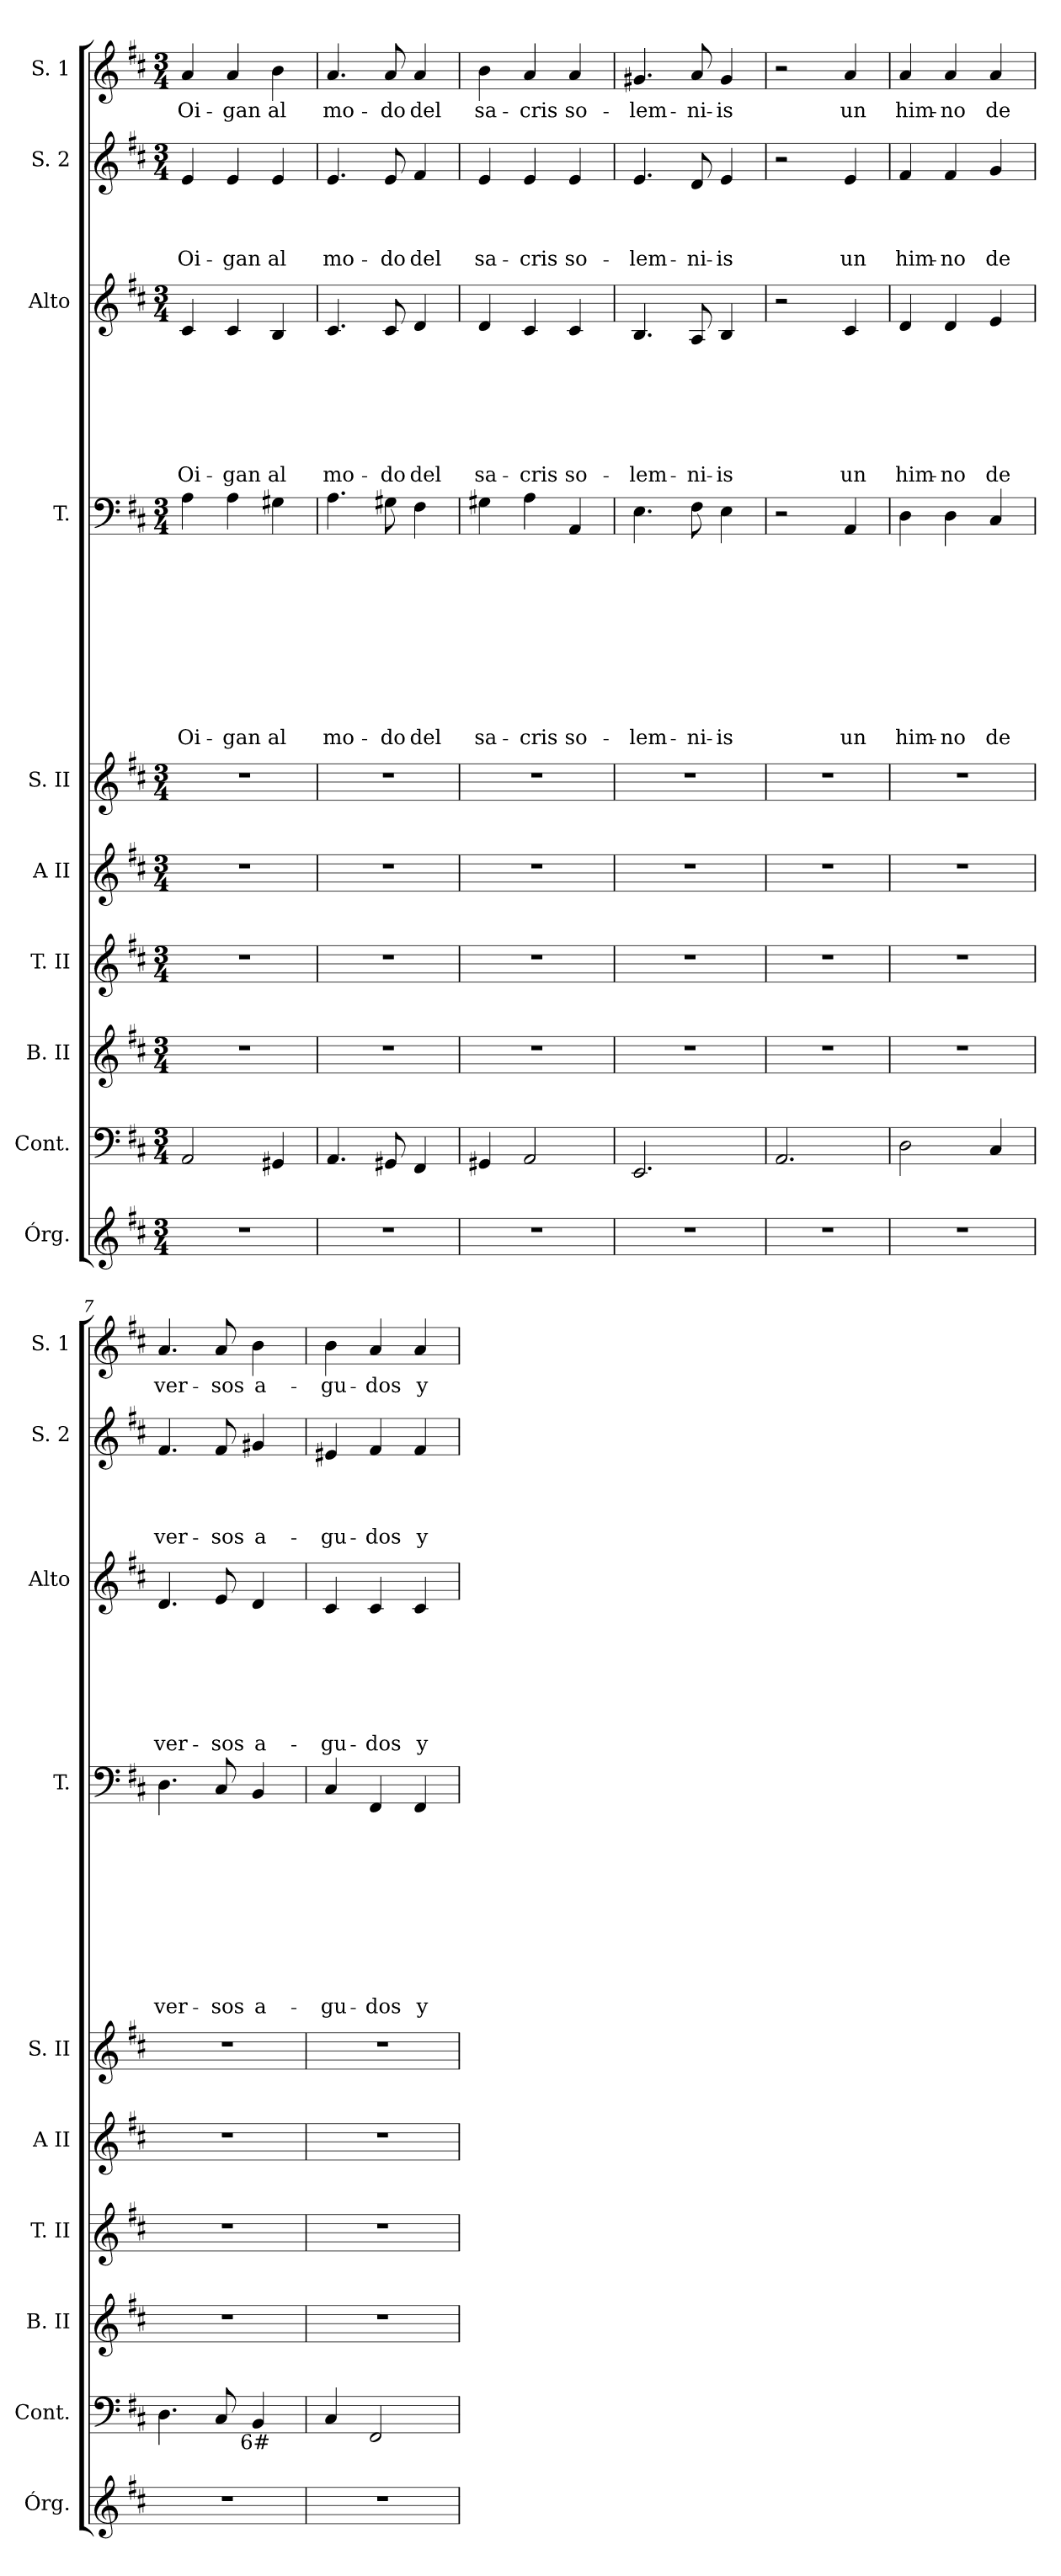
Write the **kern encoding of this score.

**kern	**kern	**kern	**kern	**kern	**kern	**kern	**text	**text	**text	**text	**text	**text	**text	**text	**text	**text	**kern	**text	**text	**text	**text	**text	**text	**text	**kern	**text	**text	**text	**text	**kern	**text
*part10	*part9	*part8	*part7	*part6	*part5	*part4	*part4	*part4	*part4	*part4	*part4	*part4	*part4	*part4	*part4	*part4	*part3	*part3	*part3	*part3	*part3	*part3	*part3	*part3	*part2	*part2	*part2	*part2	*part2	*part1	*part1
*staff10	*staff9	*staff8	*staff7	*staff6	*staff5	*staff4	*staff4	*staff4	*staff4	*staff4	*staff4	*staff4	*staff4	*staff4	*staff4	*staff4	*staff3	*staff3	*staff3	*staff3	*staff3	*staff3	*staff3	*staff3	*staff2	*staff2	*staff2	*staff2	*staff2	*staff1	*staff1
*I"Órg.	*I"Cont.	*I"B. II	*I"T. II	*I"A II	*I"S. II	*I"T.	*	*	*	*	*	*	*	*	*	*	*I"Alto	*	*	*	*	*	*	*	*I"S. 2	*	*	*	*	*I"S. 1	*
*I'Órg.	*I'Cont.	*I'B. II	*I'T. II	*I'A II	*I'S. II	*I'T.	*	*	*	*	*	*	*	*	*	*	*I'Alto	*	*	*	*	*	*	*	*I'S. 2	*	*	*	*	*I'S. 1	*
!!LO:PB:g=z
*clefG2	*clefF4	*clefG2	*clefG2	*clefG2	*clefG2	*clefF4	*	*	*	*	*	*	*	*	*	*	*clefG2	*	*	*	*	*	*	*	*clefG2	*	*	*	*	*clefG2	*
*k[f#c#]	*k[f#c#]	*k[f#c#]	*k[f#c#]	*k[f#c#]	*k[f#c#]	*k[f#c#]	*	*	*	*	*	*	*	*	*	*	*k[f#c#]	*	*	*	*	*	*	*	*k[f#c#]	*	*	*	*	*k[f#c#]	*
*D:	*D:	*D:	*D:	*D:	*D:	*D:	*	*	*	*	*	*	*	*	*	*	*D:	*	*	*	*	*	*	*	*D:	*	*	*	*	*D:	*
*M3/4	*M3/4	*M3/4	*M3/4	*M3/4	*M3/4	*M3/4	*	*	*	*	*	*	*	*	*	*	*M3/4	*	*	*	*	*	*	*	*M3/4	*	*	*	*	*M3/4	*
=1	=1	=1	=1	=1	=1	=1	=1	=1	=1	=1	=1	=1	=1	=1	=1	=1	=1	=1	=1	=1	=1	=1	=1	=1	=1	=1	=1	=1	=1	=1	=1
!	!	!	!	!	!	!	!	!	!	!	!	!	!	!	!	!LO:LY:b	!	!	!	!	!	!	!	!LO:LY:b	!	!	!	!	!LO:LY:b	!	!LO:LY:b
2.r	2AA/	2.r	2.r	2.r	2.r	4A\	.	.	.	.	.	.	.	.	.	Oi-	4c#/	.	.	.	.	.	.	Oi-	4e/	.	.	.	Oi-	4a/	Oi-
!	!	!	!	!	!	!	!	!	!	!	!	!	!	!	!	!LO:LY:b	!	!	!	!	!	!	!	!LO:LY:b	!	!	!	!	!LO:LY:b	!	!LO:LY:b
.	.	.	.	.	.	4A\	.	.	.	.	.	.	.	.	.	-gan	4c#/	.	.	.	.	.	.	-gan	4e/	.	.	.	-gan	4a/	-gan
!	!	!	!	!	!	!	!	!	!	!	!	!	!	!	!	!LO:LY:b	!	!	!	!	!	!	!	!LO:LY:b	!	!	!	!	!LO:LY:b	!	!LO:LY:b
.	4GG#X/	.	.	.	.	4G#X\	.	.	.	.	.	.	.	.	.	al	4B/	.	.	.	.	.	.	al	4e/	.	.	.	al	4b\	al
=2	=2	=2	=2	=2	=2	=2	=2	=2	=2	=2	=2	=2	=2	=2	=2	=2	=2	=2	=2	=2	=2	=2	=2	=2	=2	=2	=2	=2	=2	=2	=2
!	!	!	!	!	!	!	!	!	!	!	!	!	!	!	!	!LO:LY:b	!	!	!	!	!	!	!	!LO:LY:b	!	!	!	!	!LO:LY:b	!	!LO:LY:b
2.r	4.AA/	2.r	2.r	2.r	2.r	4.A\	.	.	.	.	.	.	.	.	.	mo-	4.c#/	.	.	.	.	.	.	mo-	4.e/	.	.	.	mo-	4.a/	mo-
!	!	!	!	!	!	!	!	!	!	!	!	!	!	!	!	!LO:LY:b	!	!	!	!	!	!	!	!LO:LY:b	!	!	!	!	!LO:LY:b	!	!LO:LY:b
.	8GG#X/	.	.	.	.	8G#X\	.	.	.	.	.	.	.	.	.	-do	8c#/	.	.	.	.	.	.	-do	8e/	.	.	.	-do	8a/	-do
!	!	!	!	!	!	!	!	!	!	!	!	!	!	!	!	!LO:LY:b	!	!	!	!	!	!	!	!LO:LY:b	!	!	!	!	!LO:LY:b	!	!LO:LY:b
.	4FF#/	.	.	.	.	4F#\	.	.	.	.	.	.	.	.	.	del	4d/	.	.	.	.	.	.	del	4f#/	.	.	.	del	4a/	del
=3	=3	=3	=3	=3	=3	=3	=3	=3	=3	=3	=3	=3	=3	=3	=3	=3	=3	=3	=3	=3	=3	=3	=3	=3	=3	=3	=3	=3	=3	=3	=3
!	!	!	!	!	!	!	!	!	!	!	!	!	!	!	!	!LO:LY:b	!	!	!	!	!	!	!	!LO:LY:b	!	!	!	!	!LO:LY:b	!	!LO:LY:b
2.r	4GG#X/	2.r	2.r	2.r	2.r	4G#X\	.	.	.	.	.	.	.	.	.	sa-	4d/	.	.	.	.	.	.	sa-	4e/	.	.	.	sa-	4b\	sa-
!	!	!	!	!	!	!	!	!	!	!	!	!	!	!	!	!LO:LY:b	!	!	!	!	!	!	!	!LO:LY:b	!	!	!	!	!LO:LY:b	!	!LO:LY:b
.	2AA/	.	.	.	.	4A\	.	.	.	.	.	.	.	.	.	-cris	4c#/	.	.	.	.	.	.	-cris	4e/	.	.	.	-cris	4a/	-cris
!	!	!	!	!	!	!	!	!	!	!	!	!	!	!	!	!LO:LY:b	!	!	!	!	!	!	!	!LO:LY:b	!	!	!	!	!LO:LY:b	!	!LO:LY:b
.	.	.	.	.	.	4AA/	.	.	.	.	.	.	.	.	.	so-	4c#/	.	.	.	.	.	.	so-	4e/	.	.	.	so-	4a/	so-
=4	=4	=4	=4	=4	=4	=4	=4	=4	=4	=4	=4	=4	=4	=4	=4	=4	=4	=4	=4	=4	=4	=4	=4	=4	=4	=4	=4	=4	=4	=4	=4
!	!	!	!	!	!	!	!	!	!	!	!	!	!	!	!	!LO:LY:b	!	!	!	!	!	!	!	!LO:LY:b	!	!	!	!	!LO:LY:b	!	!LO:LY:b
2.r	2.EE/	2.r	2.r	2.r	2.r	4.E\	.	.	.	.	.	.	.	.	.	-lem-	4.B/	.	.	.	.	.	.	-lem-	4.e/	.	.	.	-lem-	4.g#X/	-lem-
!	!	!	!	!	!	!	!	!	!	!	!	!	!	!	!	!LO:LY:b	!	!	!	!	!	!	!	!LO:LY:b	!	!	!	!	!LO:LY:b	!	!LO:LY:b
.	.	.	.	.	.	8F#\	.	.	.	.	.	.	.	.	.	-ni-	8A/	.	.	.	.	.	.	-ni-	8d/	.	.	.	-ni-	8a/	-ni-
!	!	!	!	!	!	!	!	!	!	!	!	!	!	!	!	!LO:LY:b	!	!	!	!	!	!	!	!LO:LY:b	!	!	!	!	!LO:LY:b	!	!LO:LY:b
.	.	.	.	.	.	4E\	.	.	.	.	.	.	.	.	.	-is	4B/	.	.	.	.	.	.	-is	4e/	.	.	.	-is	4g#/	-is
=5	=5	=5	=5	=5	=5	=5	=5	=5	=5	=5	=5	=5	=5	=5	=5	=5	=5	=5	=5	=5	=5	=5	=5	=5	=5	=5	=5	=5	=5	=5	=5
2.r	2.AA/	2.r	2.r	2.r	2.r	2r	.	.	.	.	.	.	.	.	.	.	2r	.	.	.	.	.	.	.	2r	.	.	.	.	2r	.
!	!	!	!	!	!	!	!	!	!	!	!	!	!	!	!	!LO:LY:b	!	!	!	!	!	!	!	!LO:LY:b	!	!	!	!	!LO:LY:b	!	!LO:LY:b
.	.	.	.	.	.	4AA/	.	.	.	.	.	.	.	.	.	un	4c#/	.	.	.	.	.	.	un	4e/	.	.	.	un	4a/	un
=6	=6	=6	=6	=6	=6	=6	=6	=6	=6	=6	=6	=6	=6	=6	=6	=6	=6	=6	=6	=6	=6	=6	=6	=6	=6	=6	=6	=6	=6	=6	=6
!	!	!	!	!	!	!	!	!	!	!	!	!	!	!	!	!LO:LY:b	!	!	!	!	!	!	!	!LO:LY:b	!	!	!	!	!LO:LY:b	!	!LO:LY:b
2.r	2D\	2.r	2.r	2.r	2.r	4D\	.	.	.	.	.	.	.	.	.	him-	4d/	.	.	.	.	.	.	him-	4f#/	.	.	.	him-	4a/	him-
!	!	!	!	!	!	!	!	!	!	!	!	!	!	!	!	!LO:LY:b	!	!	!	!	!	!	!	!LO:LY:b	!	!	!	!	!LO:LY:b	!	!LO:LY:b
.	.	.	.	.	.	4D\	.	.	.	.	.	.	.	.	.	-no	4d/	.	.	.	.	.	.	-no	4f#/	.	.	.	-no	4a/	-no
!	!	!	!	!	!	!	!	!	!	!	!	!	!	!	!	!LO:LY:b	!	!	!	!	!	!	!	!LO:LY:b	!	!	!	!	!LO:LY:b	!	!LO:LY:b
.	4C#/	.	.	.	.	4C#/	.	.	.	.	.	.	.	.	.	de	4e/	.	.	.	.	.	.	de	4g/	.	.	.	de	4a/	de
=7	=7	=7	=7	=7	=7	=7	=7	=7	=7	=7	=7	=7	=7	=7	=7	=7	=7	=7	=7	=7	=7	=7	=7	=7	=7	=7	=7	=7	=7	=7	=7
!	!	!	!	!	!	!	!	!	!	!	!	!	!	!	!	!LO:LY:b	!	!	!	!	!	!	!	!LO:LY:b	!	!	!	!	!LO:LY:b	!	!LO:LY:b
*	*^	*	*	*	*	*	*	*	*	*	*	*	*	*	*	*	*	*	*	*	*	*	*	*	*	*	*	*	*	*	*
2.r	4.D\	4...ryy	2.r	2.r	2.r	2.r	4.D\	.	.	.	.	.	.	.	.	.	ver-	4.d/	.	.	.	.	.	.	ver-	4.f#/	.	.	.	ver-	4.a/	ver-
!	!	!	!	!	!	!	!	!	!	!	!	!	!	!	!	!	!LO:LY:b	!	!	!	!	!	!	!	!LO:LY:b	!	!	!	!	!LO:LY:b	!	!LO:LY:b
.	8C#/	.	.	.	.	.	8C#/	.	.	.	.	.	.	.	.	.	-sos	8e/	.	.	.	.	.	.	-sos	8f#/	.	.	.	-sos	8a/	-sos
!	!	!LO:TX:b:t=6#	!	!	!	!	!	!	!	!	!	!	!	!	!	!	!	!	!	!	!	!	!	!	!	!	!	!	!	!	!	!
.	.	4ryy	.	.	.	.	.	.	.	.	.	.	.	.	.	.	.	.	.	.	.	.	.	.	.	.	.	.	.	.	.	.
!	!	!	!	!	!	!	!	!	!	!	!	!	!	!	!	!	!LO:LY:b	!	!	!	!	!	!	!	!LO:LY:b	!	!	!	!	!LO:LY:b	!	!LO:LY:b
.	4BB/	.	.	.	.	.	4BB/	.	.	.	.	.	.	.	.	.	a-	4d/	.	.	.	.	.	.	a-	4g#X/	.	.	.	a-	4b\	a-
.	.	32ryy	.	.	.	.	.	.	.	.	.	.	.	.	.	.	.	.	.	.	.	.	.	.	.	.	.	.	.	.	.	.
!!LO:LB:g=z
=8	=8	=8	=8	=8	=8	=8	=8	=8	=8	=8	=8	=8	=8	=8	=8	=8	=8	=8	=8	=8	=8	=8	=8	=8	=8	=8	=8	=8	=8	=8	=8	=8
!	!	!	!	!	!	!	!	!	!	!	!	!	!	!	!	!	!LO:LY:b	!	!	!	!	!	!	!	!LO:LY:b	!	!	!	!	!LO:LY:b	!	!LO:LY:b
*	*v	*v	*	*	*	*	*	*	*	*	*	*	*	*	*	*	*	*	*	*	*	*	*	*	*	*	*	*	*	*	*	*
2.r	4C#/	2.r	2.r	2.r	2.r	4C#/	.	.	.	.	.	.	.	.	.	-gu-	4c#/	.	.	.	.	.	.	-gu-	4e#X/	.	.	.	-gu-	4b\	-gu-
!	!	!	!	!	!	!	!	!	!	!	!	!	!	!	!	!LO:LY:b	!	!	!	!	!	!	!	!LO:LY:b	!	!	!	!	!LO:LY:b	!	!LO:LY:b
.	2FF#/	.	.	.	.	4FF#/	.	.	.	.	.	.	.	.	.	-dos	4c#/	.	.	.	.	.	.	-dos	4f#/	.	.	.	-dos	4a/	-dos
!	!	!	!	!	!	!	!	!	!	!	!	!	!	!	!	!LO:LY:b	!	!	!	!	!	!	!	!LO:LY:b	!	!	!	!	!LO:LY:b	!	!LO:LY:b
.	.	.	.	.	.	4FF#/	.	.	.	.	.	.	.	.	.	y	4c#/	.	.	.	.	.	.	y	4f#/	.	.	.	y	4a/	y
=	=	=	=	=	=	=	=	=	=	=	=	=	=	=	=	=	=	=	=	=	=	=	=	=	=	=	=	=	=	=	=
*-	*-	*-	*-	*-	*-	*-	*-	*-	*-	*-	*-	*-	*-	*-	*-	*-	*-	*-	*-	*-	*-	*-	*-	*-	*-	*-	*-	*-	*-	*-	*-
